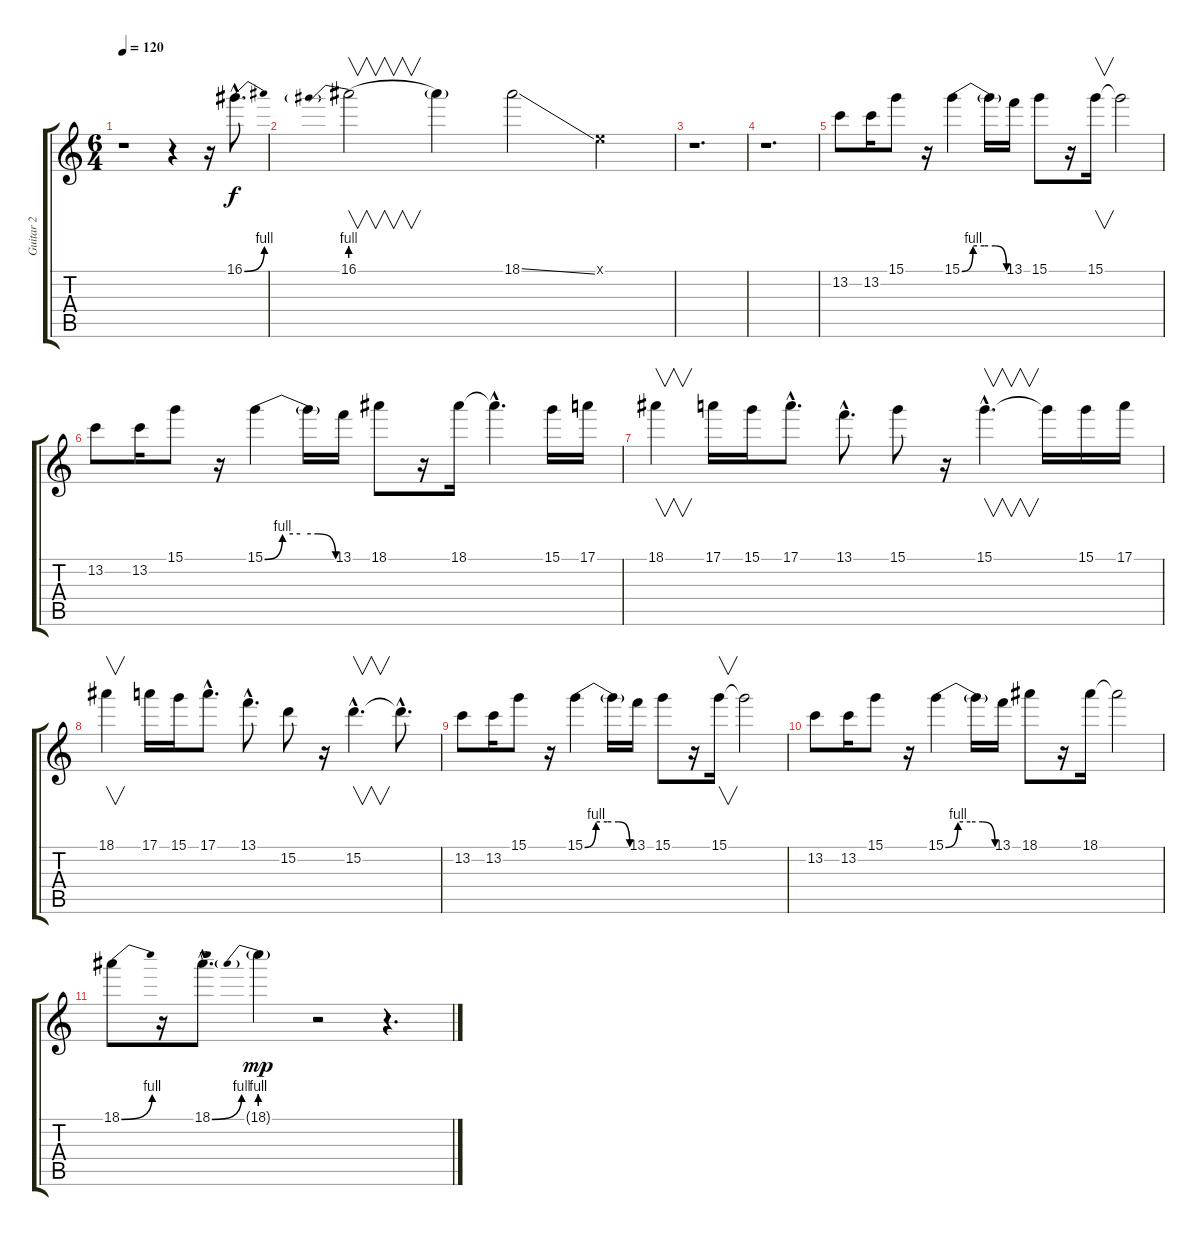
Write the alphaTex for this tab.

\track ("Guitar 2" "Guitar 2") {instrument distortionguitar}
\staff {score tabs}
\tuning (E4 B3 G3 D3 A2 E2) {hide}
\ts (6 4)
\tempo 120
\clef g2
\ks c
r.1{dy f instrument distortionguitar} r.4 r.16 16.1{be (bend 0 0 60 4) hac}.8{d} |
16.1{be (prebend 0 4 60 4)}.2{v} 16.1{t}.4 18.1{ss}.2 0.1{x}.4 |
r.1{d} |
r.1{d} |
13.2.8 13.2.16 15.1.8 r.16 15.1{be (custom 0 0 15 4 30 4 45 4 60 0)}.4 15.1{t}.16 13.1.16 15.1.8 r.16 15.1.16{v} 15.1{t}.2 |
13.2.8 13.2.16 15.1.8 r.16 15.1{be (custom 0 0 15 4 30 4 45 4 60 0)}.4 15.1{t}.16 13.1.16 18.1.8 r.16 18.1.16 18.1{hac t}.4{d} 15.1.16 17.1.16 |
18.1.4{v} 17.1.16 15.1.16 17.1{hac}.8{d} 13.1{hac}.8{d} 15.1.8 r.16 15.1{hac}.4{v d} 15.1{t}.16 15.1.16 17.1.16 |
18.1.4{v} 17.1.16 15.1.16 17.1{hac}.8{d} 13.1{hac}.8{d} 15.2.8 r.16 15.2{hac}.4{v d} 15.2{hac t}.8{d} |
13.2.8 13.2.16 15.1.8 r.16 15.1{be (custom 0 0 15 4 30 4 45 4 60 0)}.4 15.1{t}.16 13.1.16 15.1.8 r.16 15.1.16{v} 15.1{t}.2 |
13.2.8 13.2.16 15.1.8 r.16 15.1{be (custom 0 0 15 4 30 4 45 4 60 0)}.4 15.1{t}.16 13.1.16 18.1.8 r.16 18.1.16 18.1{t}.2 |
18.1{be (bend 0 0 60 4)}.8 r.16 18.1{be (bend 0 0 60 4) hac}.8{d} 18.1{be (prebend 0 4 60 4) g}.4{dy mp} r.2 r.4{d}
